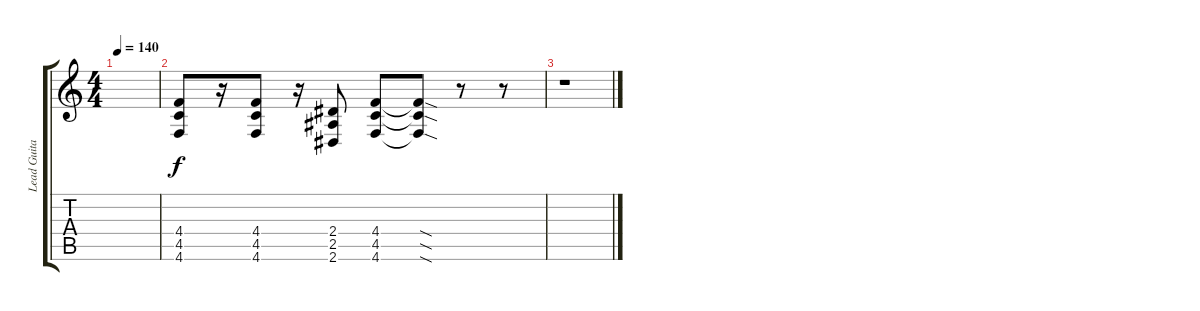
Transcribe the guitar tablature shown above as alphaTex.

\track ("Lead Guitar" "Lead Guita") {instrument acousticguitarsteel}
\staff {score tabs}
\tuning (Eb4 Bb3 Gb3 Db3 Ab2 Db2) {hide}
\ts (4 4)
\tempo 140
\clef g2
\ks c
|
(4.4 4.5 4.6).8 r.16 (4.4 4.5 4.6).8 r.16 (2.4 2.5 2.6).8 (4.4 4.5 4.6).8 (4.4{sod t} 4.5{sod t} 4.6{sod t}).8 r.8 r.8 |
r.1
